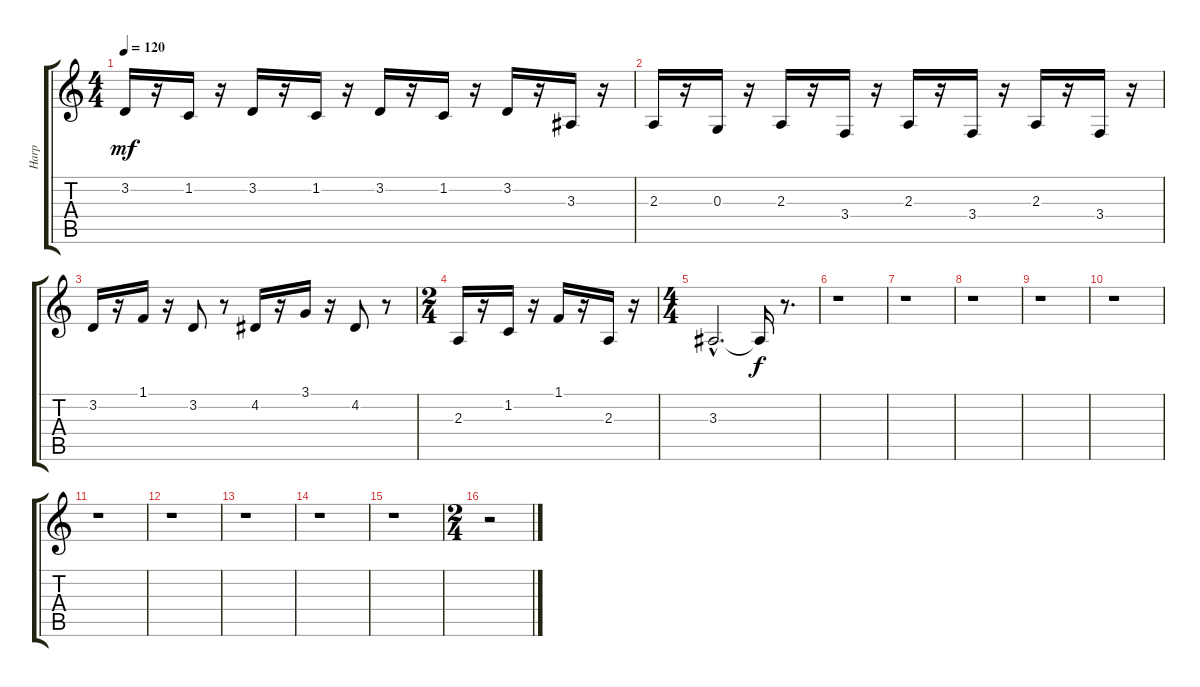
\track ("Harp" "Harp") {instrument orchestralharp}
\staff {score tabs}
\tuning (E4 B3 G3 D3 A2 E2) {hide}
\ts (4 4)
\tempo 120
\clef g2
\ks c
3.2.16{dy mf} r.16 1.2.16 r.16 3.2.16 r.16 1.2.16 r.16 3.2.16 r.16 1.2.16 r.16 3.2.16 r.16 3.3.16 r.16 |
2.3.16 r.16 0.3.16 r.16 2.3.16 r.16 3.4.16 r.16 2.3.16 r.16 3.4.16 r.16 2.3.16 r.16 3.4.16 r.16 |
3.2.16 r.16 1.1.16 r.16 3.2.8 r.8 4.2.16 r.16 3.1.16 r.16 4.2.8 r.8 |
\ts (2 4)
2.3.16 r.16 1.2.16 r.16 1.1.16 r.16 2.3.16 r.16 |
\ts (4 4)
3.3{hac}.2{d} 3.3{t}.16{dy f} r.8{d} |
r.1 |
r.1 |
r.1 |
r.1 |
r.1 |
r.1 |
r.1 |
r.1 |
r.1 |
r.1 |
\ts (2 4)
r.2
